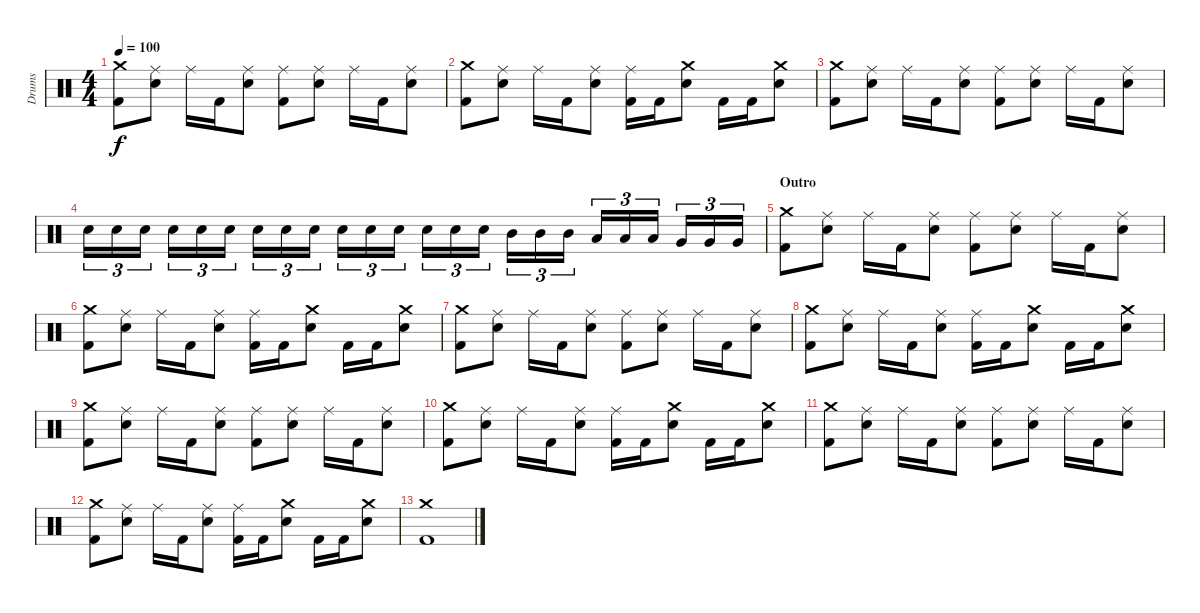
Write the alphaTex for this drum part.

\track ("Drums" "Drums") {instrument percussion}
\staff {score}
\articulation defaults
\ts (4 4)
\tempo 100
\clef neutral
\ks c
("Crash medium (hit)" "Kick (hit) 2").8{dy f} ("Ride (middle)" "Electric Snare (hit)").8 "Ride (middle)".16 "Kick (hit) 2".16 ("Ride (middle)" "Electric Snare (hit)").8 ("Ride (middle)" "Kick (hit) 2").8 ("Ride (middle)" "Electric Snare (hit)").8 "Ride (middle)".16 "Kick (hit) 2".16 ("Ride (middle)" "Electric Snare (hit)").8 |
("Crash medium (hit)" "Kick (hit) 2").8 ("Ride (middle)" "Electric Snare (hit)").8 "Ride (middle)".16 "Kick (hit) 2".16 ("Ride (middle)" "Electric Snare (hit)").8 ("Ride (middle)" "Kick (hit) 2").16 "Kick (hit) 2".16 ("Crash medium (hit)" "Electric Snare (hit)").8 "Kick (hit) 2".16 "Kick (hit) 2".16 ("Crash medium (hit)" "Electric Snare (hit)").8 |
("Crash medium (hit)" "Kick (hit) 2").8 ("Ride (middle)" "Electric Snare (hit)").8 "Ride (middle)".16 "Kick (hit) 2".16 ("Ride (middle)" "Electric Snare (hit)").8 ("Ride (middle)" "Kick (hit) 2").8 ("Ride (middle)" "Electric Snare (hit)").8 "Ride (middle)".16 "Kick (hit) 2".16 ("Ride (middle)" "Electric Snare (hit)").8 |
"Electric Snare (hit)".16{tu (3 2)} "Electric Snare (hit)".16{tu (3 2)} "Electric Snare (hit)".16{tu (3 2)} "Electric Snare (hit)".16{tu (3 2)} "Electric Snare (hit)".16{tu (3 2)} "Electric Snare (hit)".16{tu (3 2)} "Electric Snare (hit)".16{tu (3 2)} "Electric Snare (hit)".16{tu (3 2)} "Electric Snare (hit)".16{tu (3 2)} "Electric Snare (hit)".16{tu (3 2)} "Electric Snare (hit)".16{tu (3 2)} "Electric Snare (hit)".16{tu (3 2)} "Electric Snare (hit)".16{tu (3 2)} "Electric Snare (hit)".16{tu (3 2)} "Electric Snare (hit)".16{tu (3 2)} "Mid Tom (hit)".16{tu (3 2)} "Mid Tom (hit)".16{tu (3 2)} "Mid Tom (hit)".16{tu (3 2)} "Low Tom (hit)".16{tu (3 2)} "Low Tom (hit)".16{tu (3 2)} "Low Tom (hit)".16{tu (3 2)} "Very Low Tom (hit)".16{tu (3 2)} "Very Low Tom (hit)".16{tu (3 2)} "Very Low Tom (hit)".16{tu (3 2)} |
\section ("" "Outro")
("Crash medium (hit)" "Kick (hit) 2").8 ("Ride (middle)" "Electric Snare (hit)").8 "Ride (middle)".16 "Kick (hit) 2".16 ("Ride (middle)" "Electric Snare (hit)").8 ("Ride (middle)" "Kick (hit) 2").8 ("Ride (middle)" "Electric Snare (hit)").8 "Ride (middle)".16 "Kick (hit) 2".16 ("Ride (middle)" "Electric Snare (hit)").8 |
("Crash medium (hit)" "Kick (hit) 2").8 ("Ride (middle)" "Electric Snare (hit)").8 "Ride (middle)".16 "Kick (hit) 2".16 ("Ride (middle)" "Electric Snare (hit)").8 ("Ride (middle)" "Kick (hit) 2").16 "Kick (hit) 2".16 ("Crash medium (hit)" "Electric Snare (hit)").8 "Kick (hit) 2".16 "Kick (hit) 2".16 ("Crash medium (hit)" "Electric Snare (hit)").8 |
("Crash medium (hit)" "Kick (hit) 2").8 ("Ride (middle)" "Electric Snare (hit)").8 "Ride (middle)".16 "Kick (hit) 2".16 ("Ride (middle)" "Electric Snare (hit)").8 ("Ride (middle)" "Kick (hit) 2").8 ("Ride (middle)" "Electric Snare (hit)").8 "Ride (middle)".16 "Kick (hit) 2".16 ("Ride (middle)" "Electric Snare (hit)").8 |
("Crash medium (hit)" "Kick (hit) 2").8 ("Ride (middle)" "Electric Snare (hit)").8 "Ride (middle)".16 "Kick (hit) 2".16 ("Ride (middle)" "Electric Snare (hit)").8 ("Ride (middle)" "Kick (hit) 2").16 "Kick (hit) 2".16 ("Crash medium (hit)" "Electric Snare (hit)").8 "Kick (hit) 2".16 "Kick (hit) 2".16 ("Crash medium (hit)" "Electric Snare (hit)").8 |
("Crash medium (hit)" "Kick (hit) 2").8 ("Ride (middle)" "Electric Snare (hit)").8 "Ride (middle)".16 "Kick (hit) 2".16 ("Ride (middle)" "Electric Snare (hit)").8 ("Ride (middle)" "Kick (hit) 2").8 ("Ride (middle)" "Electric Snare (hit)").8 "Ride (middle)".16 "Kick (hit) 2".16 ("Ride (middle)" "Electric Snare (hit)").8 |
("Crash medium (hit)" "Kick (hit) 2").8 ("Ride (middle)" "Electric Snare (hit)").8 "Ride (middle)".16 "Kick (hit) 2".16 ("Ride (middle)" "Electric Snare (hit)").8 ("Ride (middle)" "Kick (hit) 2").16 "Kick (hit) 2".16 ("Crash medium (hit)" "Electric Snare (hit)").8 "Kick (hit) 2".16 "Kick (hit) 2".16 ("Crash medium (hit)" "Electric Snare (hit)").8 |
("Crash medium (hit)" "Kick (hit) 2").8 ("Ride (middle)" "Electric Snare (hit)").8 "Ride (middle)".16 "Kick (hit) 2".16 ("Ride (middle)" "Electric Snare (hit)").8 ("Ride (middle)" "Kick (hit) 2").8 ("Ride (middle)" "Electric Snare (hit)").8 "Ride (middle)".16 "Kick (hit) 2".16 ("Ride (middle)" "Electric Snare (hit)").8 |
("Crash medium (hit)" "Kick (hit) 2").8 ("Ride (middle)" "Electric Snare (hit)").8 "Ride (middle)".16 "Kick (hit) 2".16 ("Ride (middle)" "Electric Snare (hit)").8 ("Ride (middle)" "Kick (hit) 2").16 "Kick (hit) 2".16 ("Crash medium (hit)" "Electric Snare (hit)").8 "Kick (hit) 2".16 "Kick (hit) 2".16 ("Crash medium (hit)" "Electric Snare (hit)").8 |
("Crash medium (hit)" "Kick (hit) 2").1
